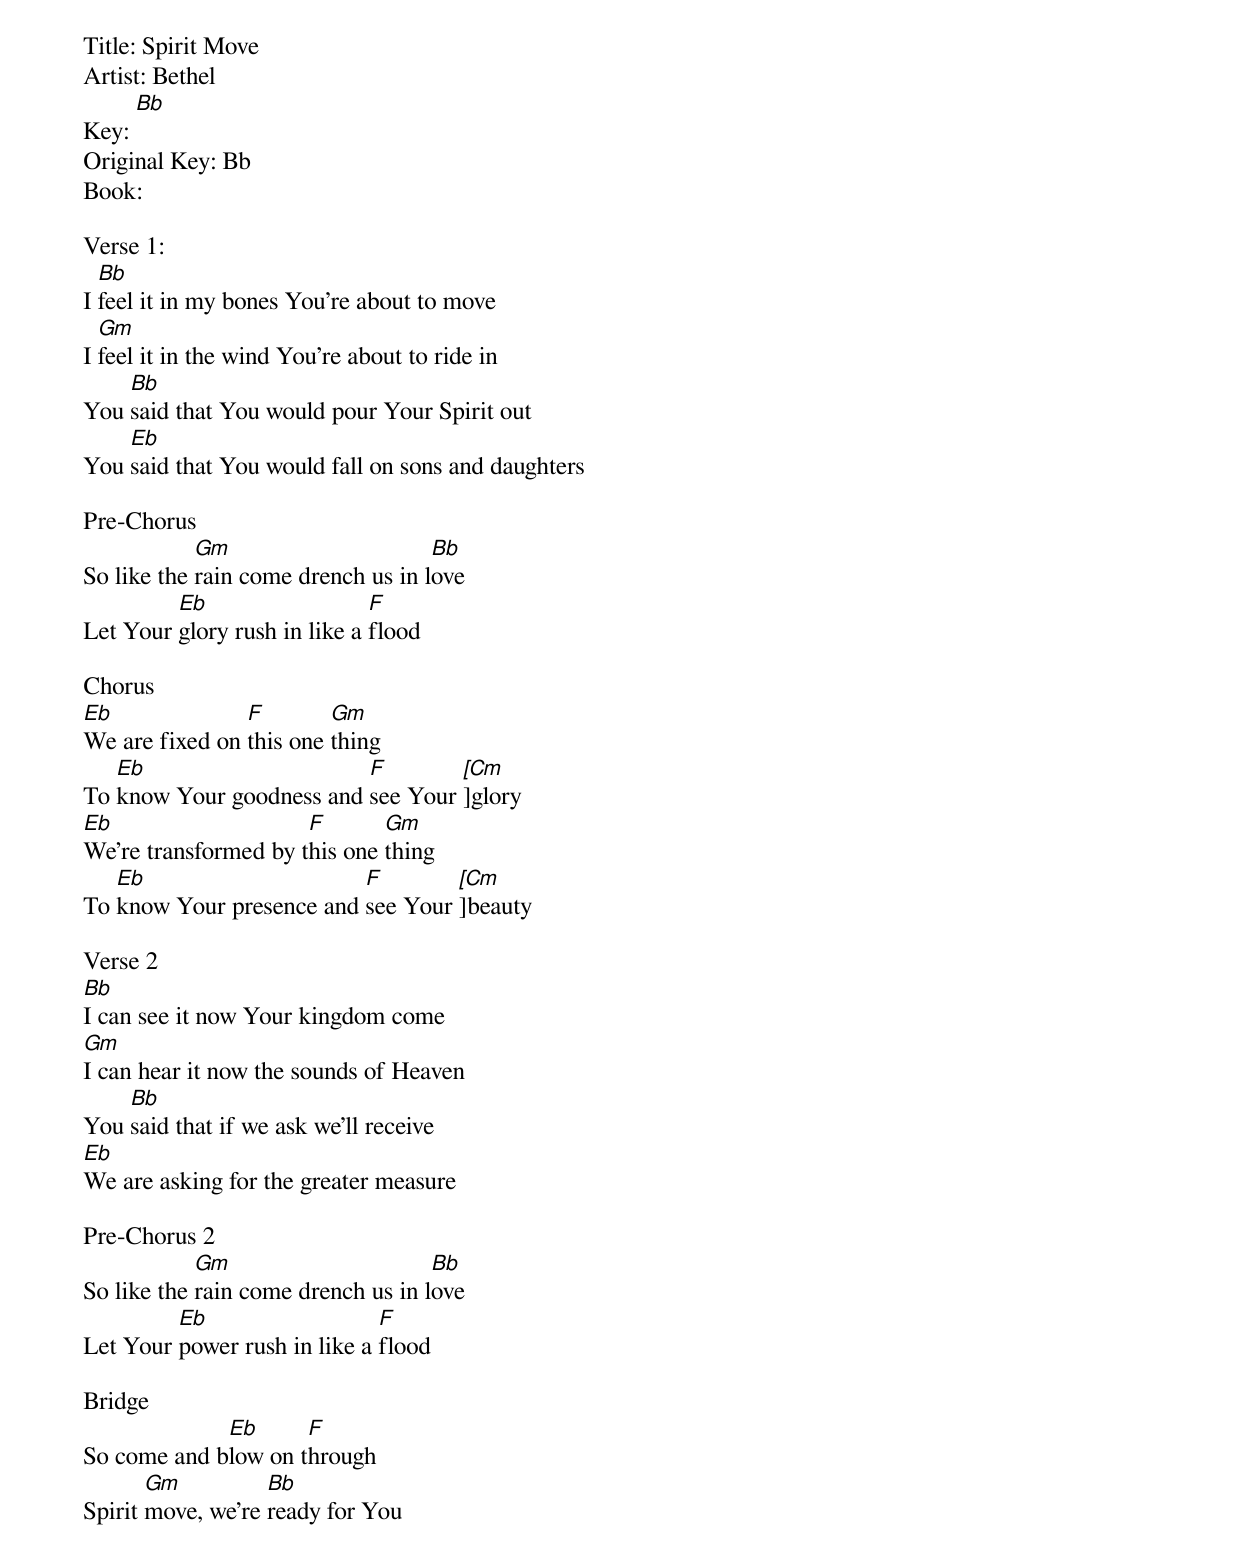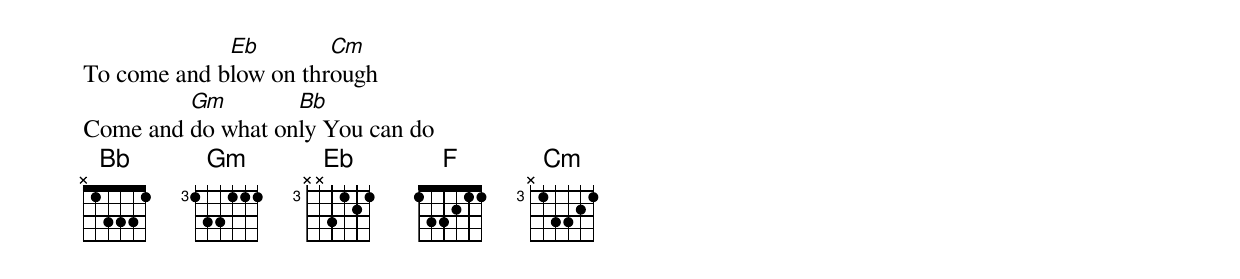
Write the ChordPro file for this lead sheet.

Title: Spirit Move
Artist: Bethel
Key: [Bb]
Original Key: Bb
Book:

Verse 1:
I [Bb]feel it in my bones You’re about to move
I [Gm]feel it in the wind You’re about to ride in
You [Bb]said that You would pour Your Spirit out
You [Eb]said that You would fall on sons and daughters

Pre-Chorus
So like the [Gm]rain come drench us in l[Bb]ove
Let Your [Eb]glory rush in like a [F]flood

Chorus
[Eb]We are fixed on [F]this one [Gm]thing
To [Eb]know Your goodness and [F]see Your [[Cm]]glory
[Eb]We’re transformed by t[F]his one [Gm]thing
To [Eb]know Your presence and [F]see Your [[Cm]]beauty

Verse 2
[Bb]I can see it now Your kingdom come
[Gm]I can hear it now the sounds of Heaven
You [Bb]said that if we ask we’ll receive
[Eb]We are asking for the greater measure

Pre-Chorus 2
So like the [Gm]rain come drench us in l[Bb]ove
Let Your [Eb]power rush in like a [F]flood

Bridge
So come and b[Eb]low on t[F]hrough
Spirit [Gm]move, we’re [Bb]ready for You
To come and b[Eb]low on thr[Cm]ough
Come and [Gm]do what on[Bb]ly You can do
